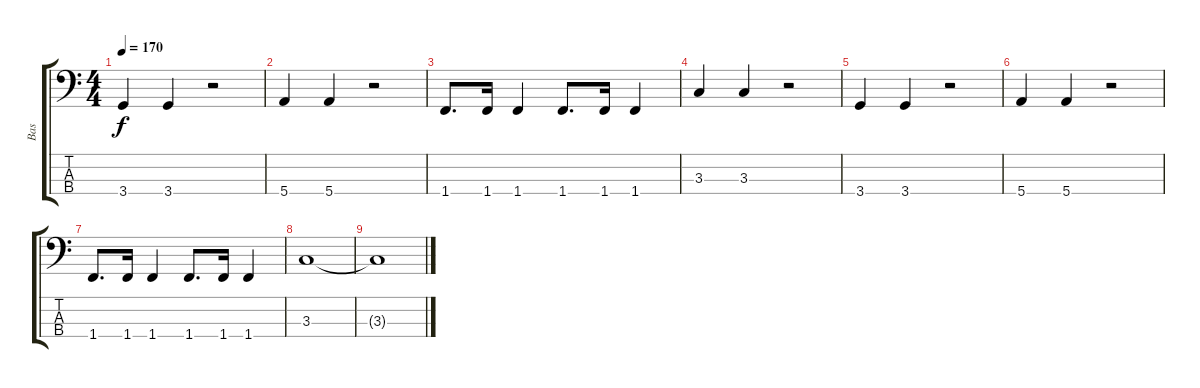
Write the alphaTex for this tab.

\track ("Bas" "Bas") {instrument electricbassfinger}
\staff {score tabs}
\tuning (G2 D2 A1 E1) {hide}
\ts (4 4)
\tempo 170
\clef f4
\ks c
3.4.4{dy f} 3.4.4 r.2 |
5.4.4 5.4.4 r.2 |
1.4.8{d} 1.4.16 1.4.4 1.4.8{d} 1.4.16 1.4.4 |
3.3.4 3.3.4 r.2 |
3.4.4 3.4.4 r.2 |
5.4.4 5.4.4 r.2 |
1.4.8{d} 1.4.16 1.4.4 1.4.8{d} 1.4.16 1.4.4 |
3.3.1 |
3.3{t}.1
